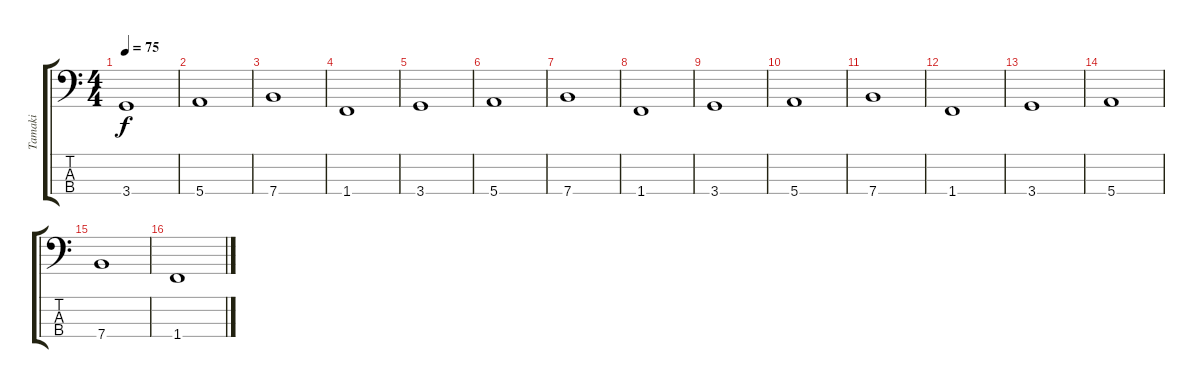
\track ("Tamaki" "Tamaki") {instrument electricbassfinger}
\staff {score tabs}
\tuning (G2 D2 A1 E1) {hide}
\ts (4 4)
\tempo 75
\clef f4
\ks c
3.4.1{dy f} |
5.4.1 |
7.4.1 |
1.4.1 |
3.4.1 |
5.4.1 |
7.4.1 |
1.4.1 |
3.4.1 |
5.4.1 |
7.4.1 |
1.4.1 |
3.4.1 |
5.4.1 |
7.4.1 |
1.4.1
